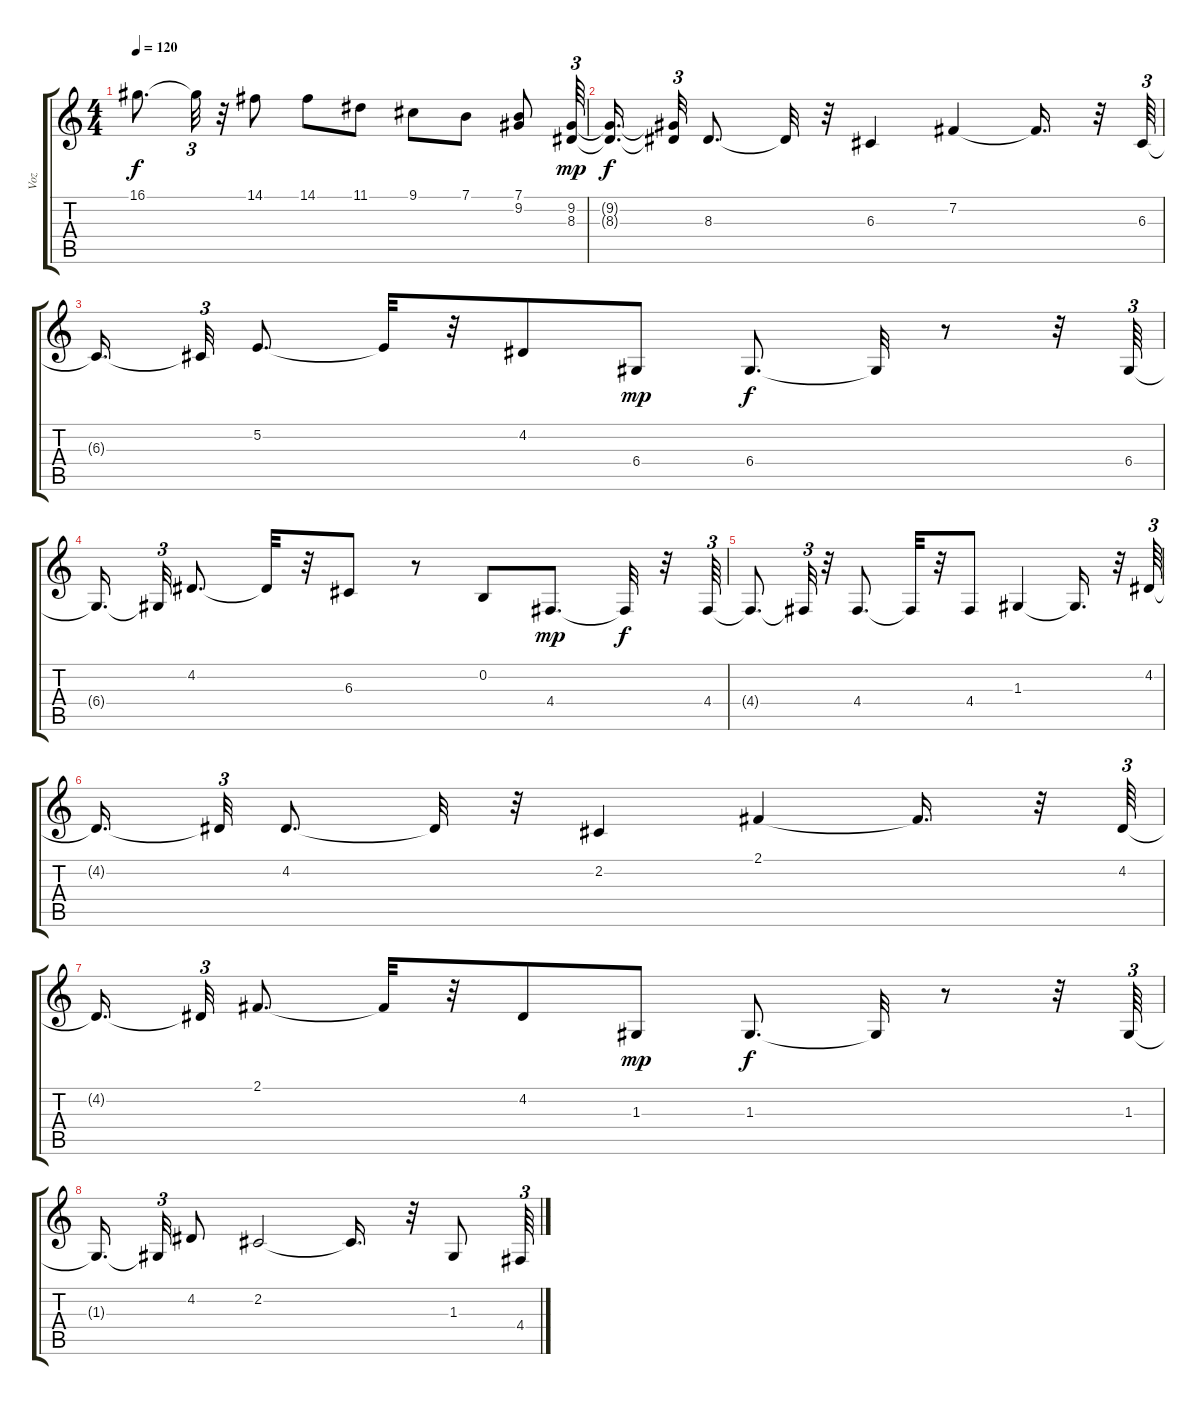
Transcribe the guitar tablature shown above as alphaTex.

\track ("Voz" "Voz") {instrument fx5brightness}
\staff {score tabs}
\tuning (E4 B3 G3 D3 A2 E2) {hide}
\ts (4 4)
\tempo 120
\clef g2
\ks c
16.1{t}.8{d dy f} 16.1{t}.32{tu (3 2)} r.32 14.1.8 14.1.8 11.1.8 9.1.8 7.1.8 (7.1 9.2).8 (9.2 8.3).64{tu (3 2) dy mp} |
(9.2{t} 8.3{t}).16{d dy f beam splitsecondary} (9.2{t} 8.3{t}).32{tu (3 2)} 8.3.8{d} 8.3{t}.32 r.32 6.3.4 7.2.4 7.2{t}.16{d} r.32 6.3.64{tu (3 2)} |
6.3{t}.16{d beam splitsecondary} 6.3{t}.32{tu (3 2)} 5.2.8{d} 5.2{t}.32 r.32 4.2.8 6.4.8{dy mp} 6.4.8{d dy f} 6.4{t}.32 r.8 r.32 6.4.64{tu (3 2)} |
6.4{t}.16{d beam splitsecondary} 6.4{t}.32{tu (3 2)} 4.2.8{d} 4.2{t}.32 r.32 6.3.8 r.8 0.2.8 4.4.8{d dy mp} 4.4{t}.32{dy f} r.32 4.4.64{tu (3 2)} |
4.4{t}.8{d} 4.4{t}.32{tu (3 2)} r.32 4.4.8{d} 4.4{t}.32 r.32 4.4.8 1.3.4 1.3{t}.16{d} r.32 4.2.64{tu (3 2)} |
4.2{t}.16{d beam splitsecondary} 4.2{t}.32{tu (3 2)} 4.2.8{d} 4.2{t}.32 r.32 2.2.4 2.1.4 2.1{t}.16{d} r.32 4.2.64{tu (3 2)} |
4.2{t}.16{d beam splitsecondary} 4.2{t}.32{tu (3 2)} 2.1.8{d} 2.1{t}.32 r.32 4.2.8 1.3.8{dy mp} 1.3.8{d dy f} 1.3{t}.32 r.8 r.32 1.3.64{tu (3 2)} |
1.3{t}.16{d beam splitsecondary} 1.3{t}.32{tu (3 2)} 4.2.8 2.2.2 2.2{t}.16{d} r.32 1.3.8 4.4.64{tu (3 2)}
